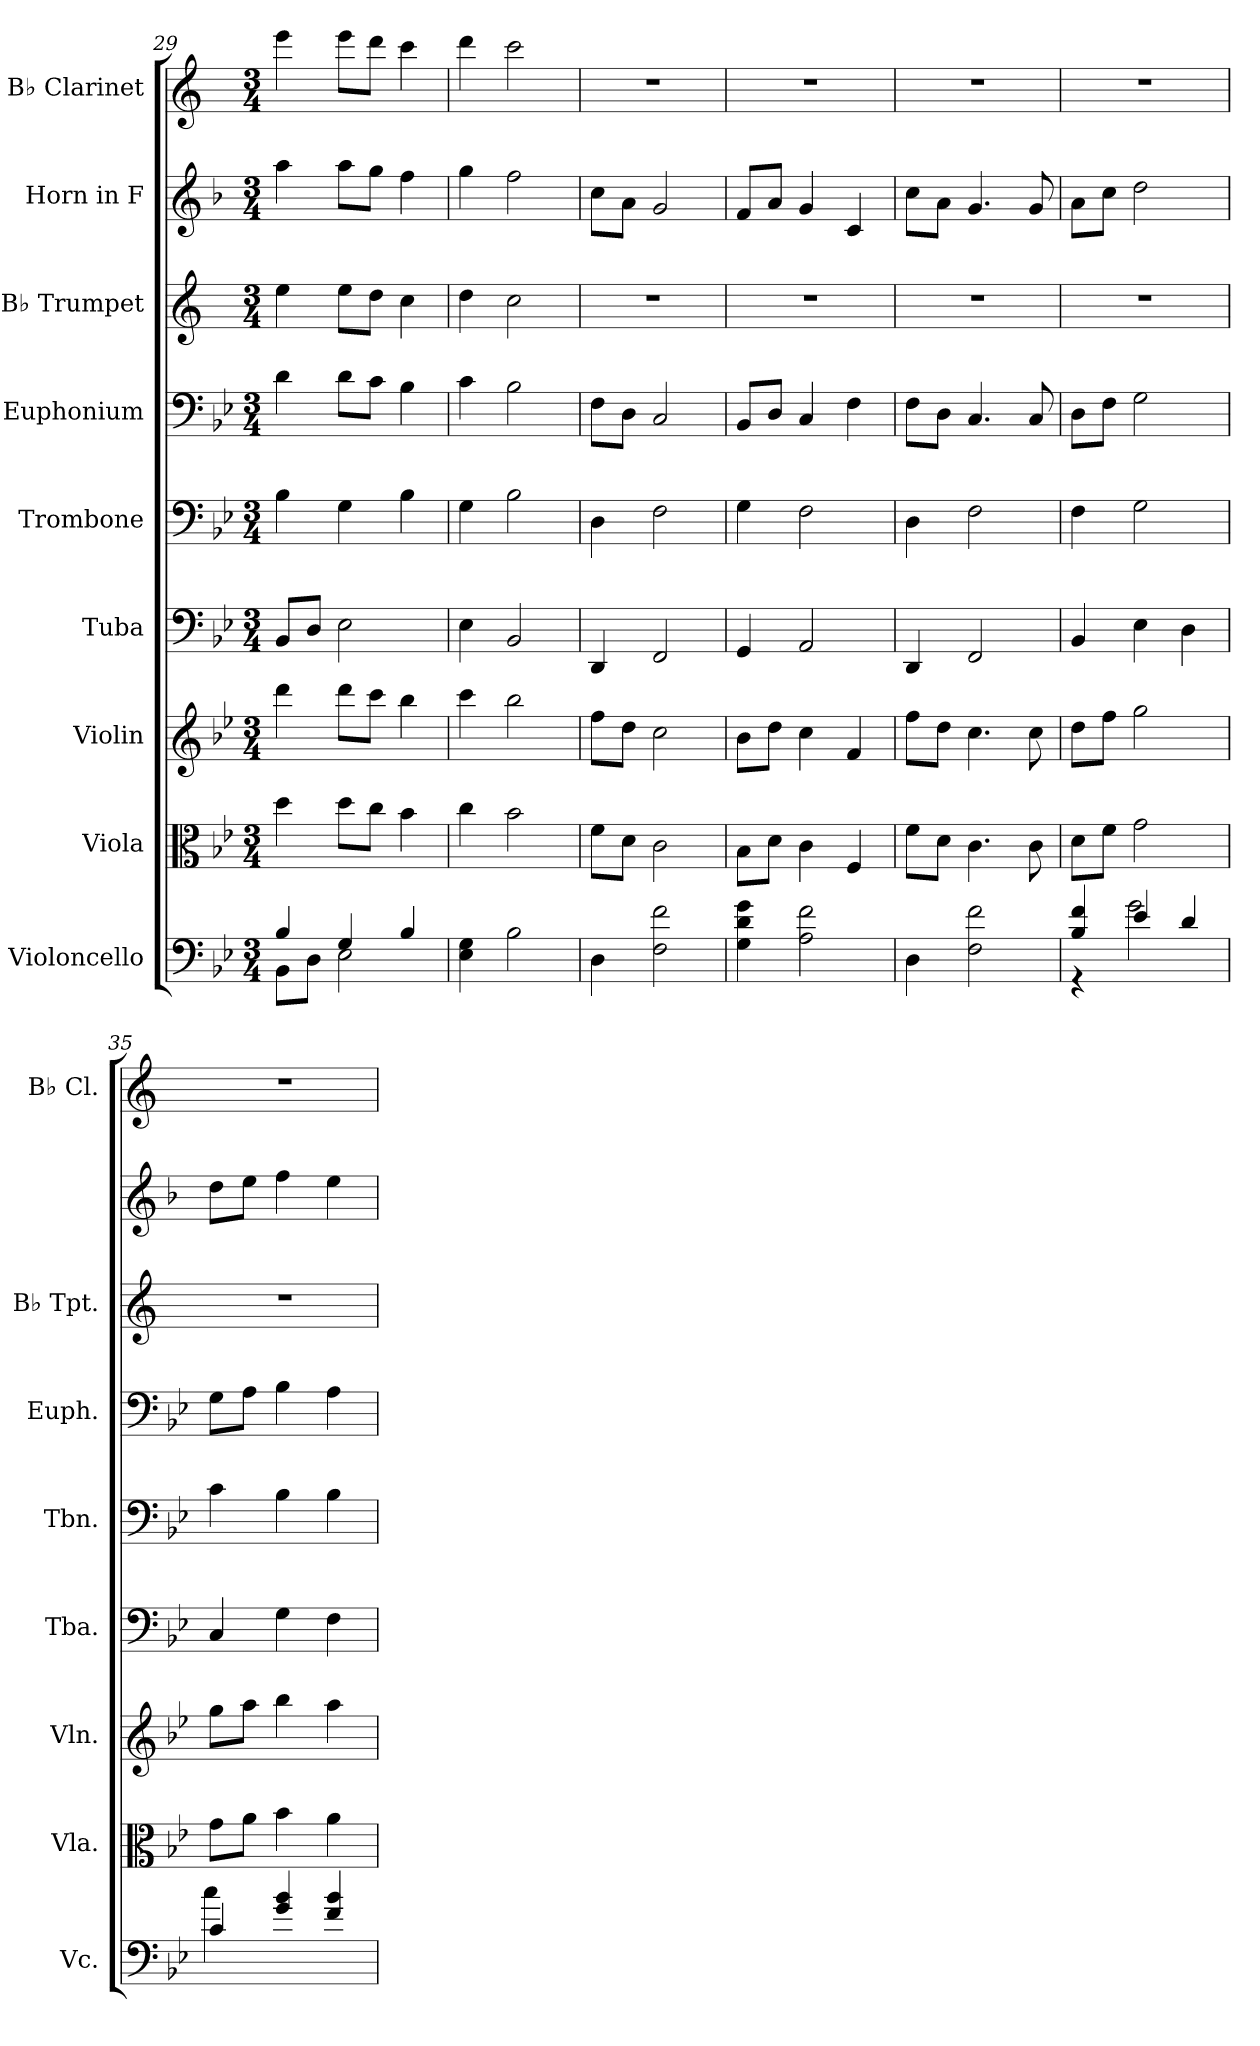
**kern	**kern	**kern	**kern	**kern	**kern	**kern	**kern	**kern
*part9	*part8	*part7	*part6	*part5	*part4	*part3	*part2	*part1
*staff9	*staff8	*staff7	*staff6	*staff5	*staff4	*staff3	*staff2	*staff1
*I"Violoncello	*I"Viola	*I"Violin	*I"Tuba	*I"Trombone	*I"Euphonium	*I"B♭ Trumpet	*I"Horn in F	*I"B♭ Clarinet
*I'Vc.	*I'Vla.	*I'Vln.	*I'Tba.	*I'Tbn.	*I'Euph.	*I'B♭ Tpt.	*	*I'B♭ Cl.
*clefF4	*clefC3	*clefG2	*clefF4	*clefF4	*clefF4	*clefG2	*clefG2	*clefG2
*	*	*	*	*	*	*ITrd1c2	*ITrd4c7	*ITrd1c2
*k[b-e-]	*k[b-e-]	*k[b-e-]	*k[b-e-]	*k[b-e-]	*k[b-e-]	*k[b-e-]	*k[b-e-]	*k[b-e-]
*M3/4	*M3/4	*M3/4	*M3/4	*M3/4	*M3/4	*M3/4	*M3/4	*M3/4
=29	=29	=29	=29	=29	=29	=29	=29	=29
*^	*	*	*	*	*	*	*	*
4B-/	8BB-\L	4dd\	4ddd\	8BB-/L	4B-\	4d\	4dd\	4dd\	4ddd\
.	8D\J	.	.	8D/J	.	.	.	.	.
4G/	2E-\	8dd\L	8ddd\L	2E-\	4G\	8d\L	8dd\L	8dd\L	8ddd\L
.	.	8cc\J	8ccc\J	.	.	8c\J	8cc\J	8cc\J	8ccc\J
4B-/	.	4b-\	4bb-\	.	4B-\	4B-\	4b-\	4b-\	4bb-\
*v	*v	*	*	*	*	*	*	*	*
=30	=30	=30	=30	=30	=30	=30	=30	=30
4E-\ 4G\	4cc\	4ccc\	4E-\	4G\	4c\	4cc\	4cc\	4ccc\
2B-\	2b-\	2bb-\	2BB-/	2B-\	2B-\	2b-\	2b-\	2bb-\
=31	=31	=31	=31	=31	=31	=31	=31	=31
4D\	8f\L	8ff\L	4DD/	4D\	8F\L	2.r	8f\L	2.r
.	8d\J	8dd\J	.	.	8D\J	.	8d\J	.
2F\ 2f\	2c\	2cc\	2FF/	2F\	2C/	.	2c/	.
=32	=32	=32	=32	=32	=32	=32	=32	=32
4G\ 4d\ 4g\	8B-\L	8b-\L	4GG/	4G\	8BB-/L	2.r	8B-/L	2.r
.	8d\J	8dd\J	.	.	8D/J	.	8d/J	.
2A\ 2f\	4c\	4cc\	2AA/	2F\	4C/	.	4c/	.
.	4F/	4f/	.	.	4F\	.	4F/	.
=33	=33	=33	=33	=33	=33	=33	=33	=33
4D\	8f\L	8ff\L	4DD/	4D\	8F\L	2.r	8f\L	2.r
.	8d\J	8dd\J	.	.	8D\J	.	8d\J	.
2F\ 2f\	4.c\	4.cc\	2FF/	2F\	4.C/	.	4.c/	.
.	8c\	8cc\	.	.	8C/	.	8c/	.
=34	=34	=34	=34	=34	=34	=34	=34	=34
*^	*	*	*	*	*	*	*	*
4B-/ 4f/	4r	8d\L	8dd\L	4BB-/	4F\	8D\L	2.r	8d\L	2.r
.	.	8f\J	8ff\J	.	.	8F\J	.	8f\J	.
4e-/	2g\	2g\	2gg\	4E-\	2G\	2G\	.	2g\	.
4d/	.	.	.	4D\	.	.	.	.	.
!!LO:PB:g=z
=35	=35	=35	=35	=35	=35	=35	=35	=35	=35
4c/	4cc\	8g\L	8gg\L	4C/	4c\	8G\L	2.r	8g\L	2.r
.	.	8a\J	8aa\J	.	.	8A\J	.	8a\J	.
4g/ 4b-/	2ryy	4b-\	4bb-\	4G\	4B-\	4B-\	.	4b-\	.
4f/ 4b-/	.	4a\	4aa\	4F\	4B-\	4A\	.	4a\	.
*v	*v	*	*	*	*	*	*	*	*
=	=	=	=	=	=	=	=	=
*-	*-	*-	*-	*-	*-	*-	*-	*-
